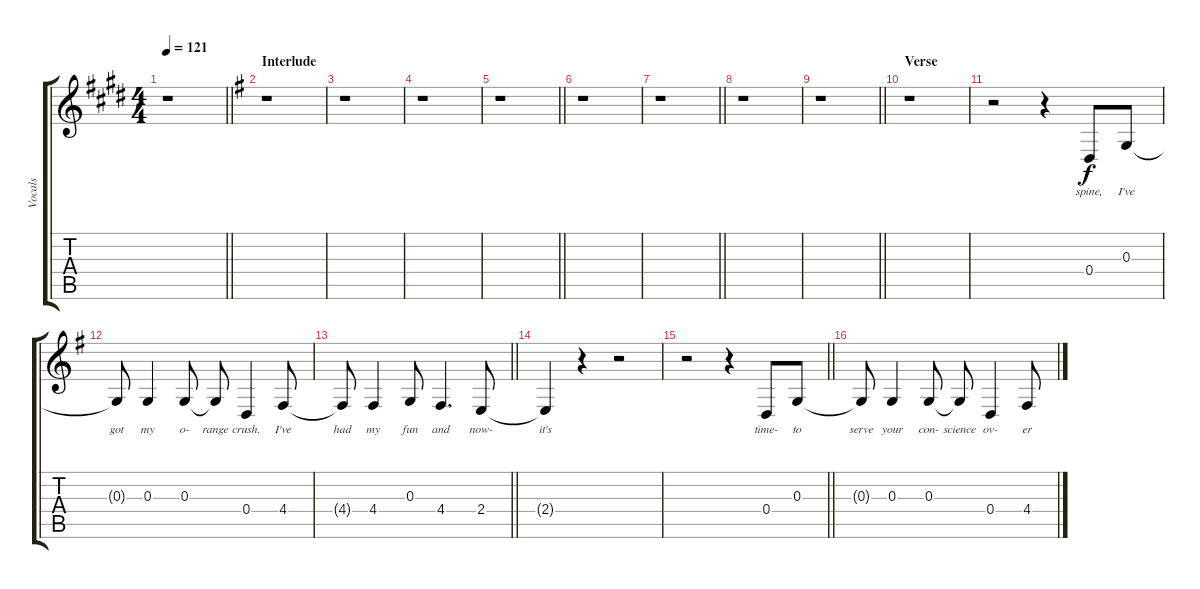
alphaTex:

\track ("Vocals" "Vocals") {instrument trumpet}
\staff {score tabs}
\tuning (E4 B3 G3 D3 A2 E2) {hide}
\ts (4 4)
\tempo 121
\clef g2
\barLineRight lightlight
\ks e
r.1{dy f} |
\section ("" "Interlude")
\ks g
r.1 |
r.1 |
r.1 |
\barLineRight lightlight
r.1 |
r.1 |
\barLineRight lightlight
r.1 |
r.1 |
\barLineRight lightlight
r.1 |
\section ("" "Verse")
r.1 |
r.2 r.4 0.4.8{lyrics (0 "spine,") lyrics (1 "") lyrics (2 "") lyrics (3 "") lyrics (4 "")} 0.3.8{lyrics (0 "I've") lyrics (1 "") lyrics (2 "") lyrics (3 "") lyrics (4 "")} |
0.3{t}.8{lyrics (0 "got") lyrics (1 "") lyrics (2 "") lyrics (3 "") lyrics (4 "")} 0.3.4{lyrics (0 "my") lyrics (1 "") lyrics (2 "") lyrics (3 "") lyrics (4 "")} 0.3.8{lyrics (0 "o-") lyrics (1 "") lyrics (2 "") lyrics (3 "") lyrics (4 "")} 0.3{t}.8{lyrics (0 "range") lyrics (1 "") lyrics (2 "") lyrics (3 "") lyrics (4 "")} 0.4.4{lyrics (0 "crush.") lyrics (1 "") lyrics (2 "") lyrics (3 "") lyrics (4 "")} 4.4.8{lyrics (0 "I've") lyrics (1 "") lyrics (2 "") lyrics (3 "") lyrics (4 "")} |
\barLineRight lightlight
4.4{t}.8{lyrics (0 "had") lyrics (1 "") lyrics (2 "") lyrics (3 "") lyrics (4 "")} 4.4.4{lyrics (0 "my") lyrics (1 "") lyrics (2 "") lyrics (3 "") lyrics (4 "")} 0.3.8{lyrics (0 "fun") lyrics (1 "") lyrics (2 "") lyrics (3 "") lyrics (4 "")} 4.4.4{d lyrics (0 "and") lyrics (1 "") lyrics (2 "") lyrics (3 "") lyrics (4 "")} 2.4.8{lyrics (0 "now-") lyrics (1 "") lyrics (2 "") lyrics (3 "") lyrics (4 "")} |
2.4{t}.4{lyrics (0 "it's") lyrics (1 "") lyrics (2 "") lyrics (3 "") lyrics (4 "")} r.4 r.2 |
\barLineRight lightlight
r.2 r.4 0.4.8{lyrics (0 "time-") lyrics (1 "") lyrics (2 "") lyrics (3 "") lyrics (4 "")} 0.3.8{lyrics (0 "to") lyrics (1 "") lyrics (2 "") lyrics (3 "") lyrics (4 "")} |
0.3{t}.8{lyrics (0 "serve") lyrics (1 "") lyrics (2 "") lyrics (3 "") lyrics (4 "")} 0.3.4{lyrics (0 "your") lyrics (1 "") lyrics (2 "") lyrics (3 "") lyrics (4 "")} 0.3.8{lyrics (0 "con-") lyrics (1 "") lyrics (2 "") lyrics (3 "") lyrics (4 "")} 0.3{t}.8{lyrics (0 "science") lyrics (1 "") lyrics (2 "") lyrics (3 "") lyrics (4 "")} 0.4.4{lyrics (0 "ov-") lyrics (1 "") lyrics (2 "") lyrics (3 "") lyrics (4 "")} 4.4.8{lyrics (0 "er") lyrics (1 "") lyrics (2 "") lyrics (3 "") lyrics (4 "")}
